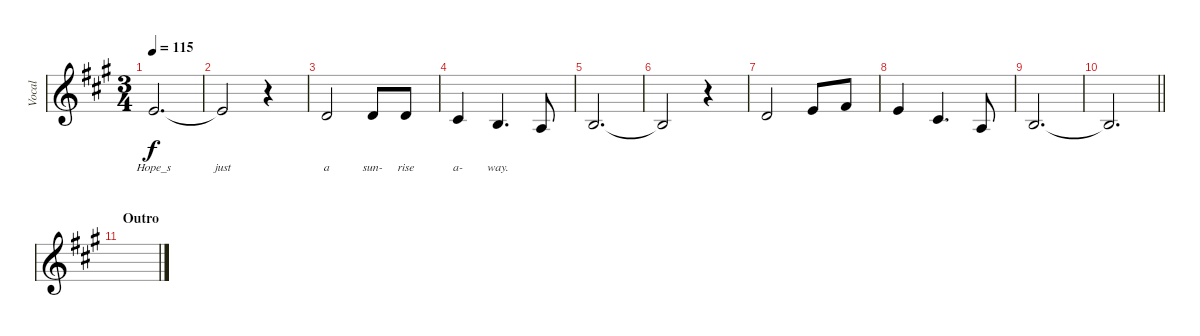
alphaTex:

\track ("Vocal" "Vocal") {instrument violin}
\staff {score}
\tuning (E4 B3 G3 D3 A2 E2) {hide}
\ts (3 4)
\tempo 115
\clef g2
\ks f#minor
0.1.2{d lyrics (0 "Hope_s") lyrics (1 "") lyrics (2 "") lyrics (3 "") lyrics (4 "") dy f} |
0.1{t}.2{lyrics (0 "just") lyrics (1 "") lyrics (2 "") lyrics (3 "") lyrics (4 "")} r.4 |
3.2.2{lyrics (0 "a") lyrics (1 "") lyrics (2 "") lyrics (3 "") lyrics (4 "")} 3.2.8{lyrics (0 "sun-") lyrics (1 "") lyrics (2 "") lyrics (3 "") lyrics (4 "")} 3.2.8{lyrics (0 "rise") lyrics (1 "") lyrics (2 "") lyrics (3 "") lyrics (4 "")} |
2.2.4{lyrics (0 "a-") lyrics (1 "") lyrics (2 "") lyrics (3 "") lyrics (4 "")} 0.2.4{d lyrics (0 "way.") lyrics (1 "") lyrics (2 "") lyrics (3 "") lyrics (4 "")} 2.3.8 |
0.2.2{d} |
0.2{t}.2 r.4 |
3.2.2 0.1.8 2.1.8 |
0.1.4 2.2.4{d} 2.3.8 |
0.2.2{d} |
\barLineRight lightlight
0.2{t}.2{d} |
\section ("" "Outro")
